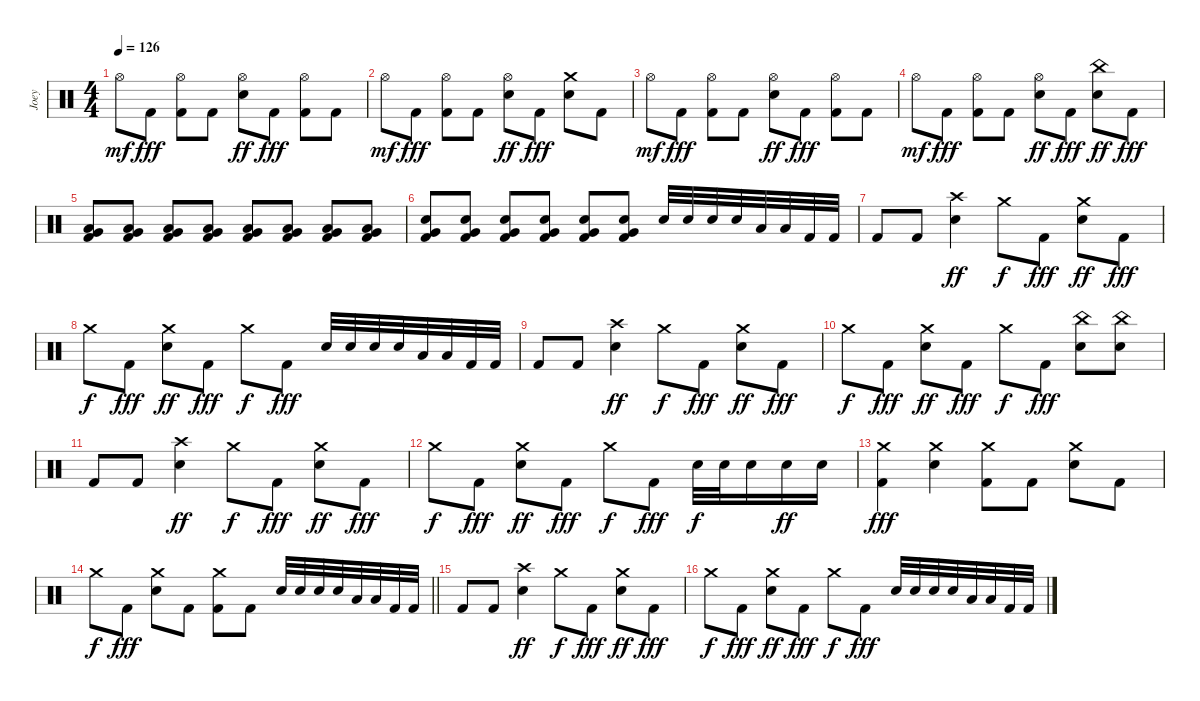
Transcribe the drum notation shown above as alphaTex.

\track ("Joey" "Joey") {instrument percussion}
\staff {score}
\articulation defaults
\ts (4 4)
\tempo 126
\clef neutral
\ks c "Hi-Hat (open)".8{dy mf} "Kick (hit) 2".8{dy fff}
("Hi-Hat (open)" "Kick (hit) 2").8 "Kick (hit) 2".8 ("Hi-Hat (open)" "Electric Snare (hit)").8{dy ff} "Kick (hit) 2".8{dy fff} ("Hi-Hat (open)" "Kick (hit) 2").8 "Kick (hit) 2".8 |
"Hi-Hat (open)".8{dy mf} "Kick (hit) 2".8{dy fff} ("Hi-Hat (open)" "Kick (hit) 2").8 "Kick (hit) 2".8 ("Hi-Hat (open)" "Electric Snare (hit)").8{dy ff} "Kick (hit) 2".8{dy fff} ("Crash medium (hit)" "Electric Snare (hit)").8 "Kick (hit) 2".8 |
"Hi-Hat (open)".8{dy mf} "Kick (hit) 2".8{dy fff} ("Hi-Hat (open)" "Kick (hit) 2").8 "Kick (hit) 2".8 ("Hi-Hat (open)" "Electric Snare (hit)").8{dy ff} "Kick (hit) 2".8{dy fff} ("Hi-Hat (open)" "Kick (hit) 2").8 "Kick (hit) 2".8 |
"Hi-Hat (open)".8{dy mf} "Kick (hit) 2".8{dy fff} ("Hi-Hat (open)" "Kick (hit) 2").8 "Kick (hit) 2".8 ("Hi-Hat (open)" "Electric Snare (hit)").8{dy ff} "Kick (hit) 2".8{dy fff} ("China (hit)" "Electric Snare (hit)").8{dy ff} "Kick (hit) 2".8{dy fff} |
("Low Tom (hit)" "Very Low Tom (hit)" "Kick (hit) 2").8 ("Low Tom (hit)" "Very Low Tom (hit)" "Kick (hit) 2").8 ("Low Tom (hit)" "Very Low Tom (hit)" "Kick (hit) 2").8 ("Low Tom (hit)" "Very Low Tom (hit)" "Kick (hit) 2").8 ("Low Tom (hit)" "Very Low Tom (hit)" "Kick (hit) 2").8 ("Low Tom (hit)" "Very Low Tom (hit)" "Kick (hit) 2").8 ("Low Tom (hit)" "Very Low Tom (hit)" "Kick (hit) 2").8 ("Low Tom (hit)" "Very Low Tom (hit)" "Kick (hit) 2").8 |
("Electric Snare (hit)" "Very Low Tom (hit)" "Kick (hit) 2").8 ("Electric Snare (hit)" "Very Low Tom (hit)" "Kick (hit) 2").8 ("Electric Snare (hit)" "Very Low Tom (hit)" "Kick (hit) 2").8 ("Electric Snare (hit)" "Very Low Tom (hit)" "Kick (hit) 2").8 ("Electric Snare (hit)" "Very Low Tom (hit)" "Kick (hit) 2").8 ("Electric Snare (hit)" "Very Low Tom (hit)" "Kick (hit) 2").8 "Electric Snare (hit)".32 "Electric Snare (hit)".32 "Electric Snare (hit)".32 "Electric Snare (hit)".32 "Low Tom (hit)".32 "Low Tom (hit)".32 "Kick (hit) 2".32 "Kick (hit) 2".32 |
"Kick (hit) 2".8 "Kick (hit) 2".8 ("Crash high (hit)" "Electric Snare (hit)").4{dy ff} "Crash medium (hit)".8{dy f} "Kick (hit) 2".8{dy fff} ("Crash medium (hit)" "Electric Snare (hit)").8{dy ff} "Kick (hit) 2".8{dy fff} |
"Crash medium (hit)".8{dy f} "Kick (hit) 2".8{dy fff} ("Crash medium (hit)" "Electric Snare (hit)").8{dy ff} "Kick (hit) 2".8{dy fff} "Crash medium (hit)".8{dy f} "Kick (hit) 2".8{dy fff} "Electric Snare (hit)".32 "Electric Snare (hit)".32 "Electric Snare (hit)".32 "Electric Snare (hit)".32 "Low Tom (hit)".32 "Low Tom (hit)".32 "Kick (hit) 2".32 "Kick (hit) 2".32 |
"Kick (hit) 2".8 "Kick (hit) 2".8 ("Crash high (hit)" "Electric Snare (hit)").4{dy ff} "Crash medium (hit)".8{dy f} "Kick (hit) 2".8{dy fff} ("Crash medium (hit)" "Electric Snare (hit)").8{dy ff} "Kick (hit) 2".8{dy fff} |
"Crash medium (hit)".8{dy f} "Kick (hit) 2".8{dy fff} ("Crash medium (hit)" "Electric Snare (hit)").8{dy ff} "Kick (hit) 2".8{dy fff} "Crash medium (hit)".8{dy f} "Kick (hit) 2".8{dy fff} ("China (hit)" "Electric Snare (hit)").8 ("China (hit)" "Electric Snare (hit)").8 |
"Kick (hit) 2".8 "Kick (hit) 2".8 ("Crash high (hit)" "Electric Snare (hit)").4{dy ff} "Crash medium (hit)".8{dy f} "Kick (hit) 2".8{dy fff} ("Crash medium (hit)" "Electric Snare (hit)").8{dy ff} "Kick (hit) 2".8{dy fff} |
"Crash medium (hit)".8{dy f} "Kick (hit) 2".8{dy fff} ("Crash medium (hit)" "Electric Snare (hit)").8{dy ff} "Kick (hit) 2".8{dy fff} "Crash medium (hit)".8{dy f} "Kick (hit) 2".8{dy fff} "Electric Snare (hit)".32{dy f} "Electric Snare (hit)".32 "Electric Snare (hit)".16 "Electric Snare (hit)".16{dy ff} "Electric Snare (hit)".16 |
("Crash medium (hit)" "Kick (hit) 2").4{dy fff} ("Crash medium (hit)" "Electric Snare (hit)").4 ("Crash medium (hit)" "Kick (hit) 2").8 "Kick (hit) 2".8 ("Crash medium (hit)" "Electric Snare (hit)").8 "Kick (hit) 2".8 |
\barLineRight lightlight "Crash medium (hit)".8{dy f} "Kick (hit) 2".8{dy fff}
("Crash medium (hit)" "Electric Snare (hit)").8 "Kick (hit) 2".8 ("Crash medium (hit)" "Kick (hit) 2").8 "Kick (hit) 2".8 "Electric Snare (hit)".32 "Electric Snare (hit)".32 "Electric Snare (hit)".32 "Electric Snare (hit)".32 "Low Tom (hit)".32 "Low Tom (hit)".32 "Kick (hit) 2".32 "Kick (hit) 2".32 |
"Kick (hit) 2".8 "Kick (hit) 2".8 ("Crash high (hit)" "Electric Snare (hit)").4{dy ff} "Crash medium (hit)".8{dy f} "Kick (hit) 2".8{dy fff} ("Crash medium (hit)" "Electric Snare (hit)").8{dy ff} "Kick (hit) 2".8{dy fff} |
"Crash medium (hit)".8{dy f} "Kick (hit) 2".8{dy fff} ("Crash medium (hit)" "Electric Snare (hit)").8{dy ff} "Kick (hit) 2".8{dy fff} "Crash medium (hit)".8{dy f} "Kick (hit) 2".8{dy fff} "Electric Snare (hit)".32 "Electric Snare (hit)".32 "Electric Snare (hit)".32 "Electric Snare (hit)".32 "Low Tom (hit)".32 "Low Tom (hit)".32 "Kick (hit) 2".32 "Kick (hit) 2".32
